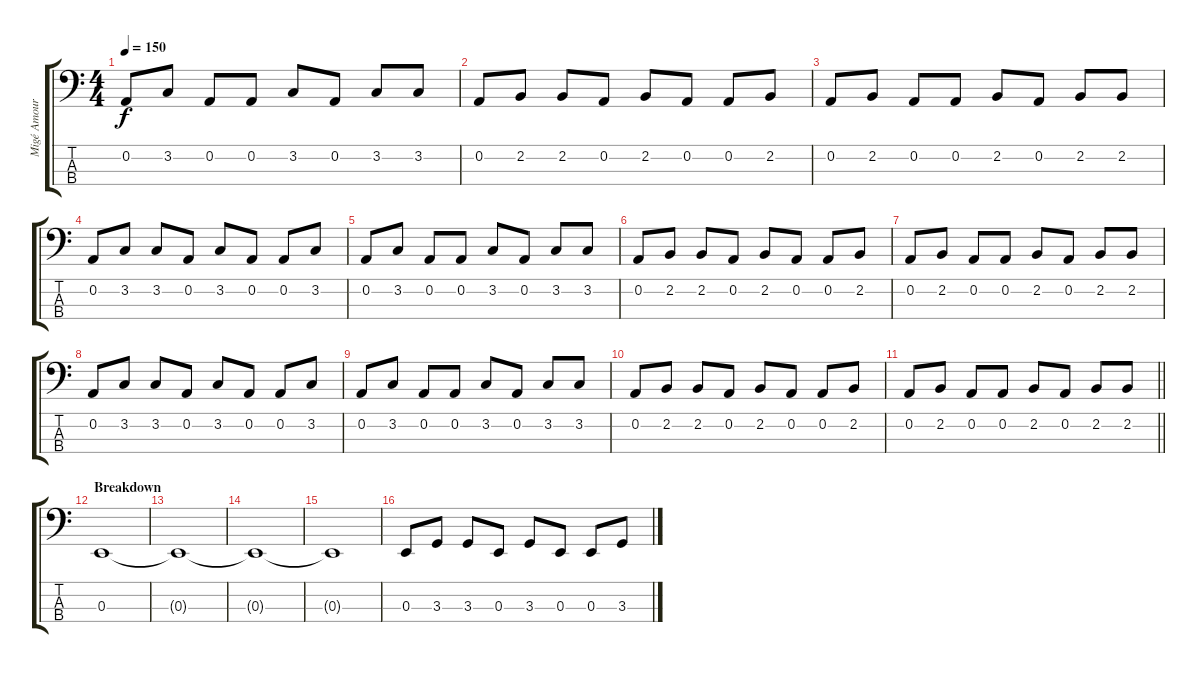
\track ("Migé Amour (Bass)" "Migé Amour") {instrument electricbassfinger}
\staff {score tabs}
\tuning (D2 A1 E1 B0) {hide}
\ts (4 4)
\tempo 150
\clef f4
\ks c
0.2.8{dy f} 3.2.8 0.2.8 0.2.8 3.2.8 0.2.8 3.2.8 3.2.8 |
0.2.8 2.2.8 2.2.8 0.2.8 2.2.8 0.2.8 0.2.8 2.2.8 |
0.2.8 2.2.8 0.2.8 0.2.8 2.2.8 0.2.8 2.2.8 2.2.8 |
0.2.8 3.2.8 3.2.8 0.2.8 3.2.8 0.2.8 0.2.8 3.2.8 |
0.2.8 3.2.8 0.2.8 0.2.8 3.2.8 0.2.8 3.2.8 3.2.8 |
0.2.8 2.2.8 2.2.8 0.2.8 2.2.8 0.2.8 0.2.8 2.2.8 |
0.2.8 2.2.8 0.2.8 0.2.8 2.2.8 0.2.8 2.2.8 2.2.8 |
0.2.8 3.2.8 3.2.8 0.2.8 3.2.8 0.2.8 0.2.8 3.2.8 |
0.2.8 3.2.8 0.2.8 0.2.8 3.2.8 0.2.8 3.2.8 3.2.8 |
0.2.8 2.2.8 2.2.8 0.2.8 2.2.8 0.2.8 0.2.8 2.2.8 |
\barLineRight lightlight
0.2.8 2.2.8 0.2.8 0.2.8 2.2.8 0.2.8 2.2.8 2.2.8 |
\section ("" "Breakdown")
0.3.1 |
0.3{t}.1 |
0.3{t}.1 |
0.3{t}.1 |
0.3.8 3.3.8 3.3.8 0.3.8 3.3.8 0.3.8 0.3.8 3.3.8
